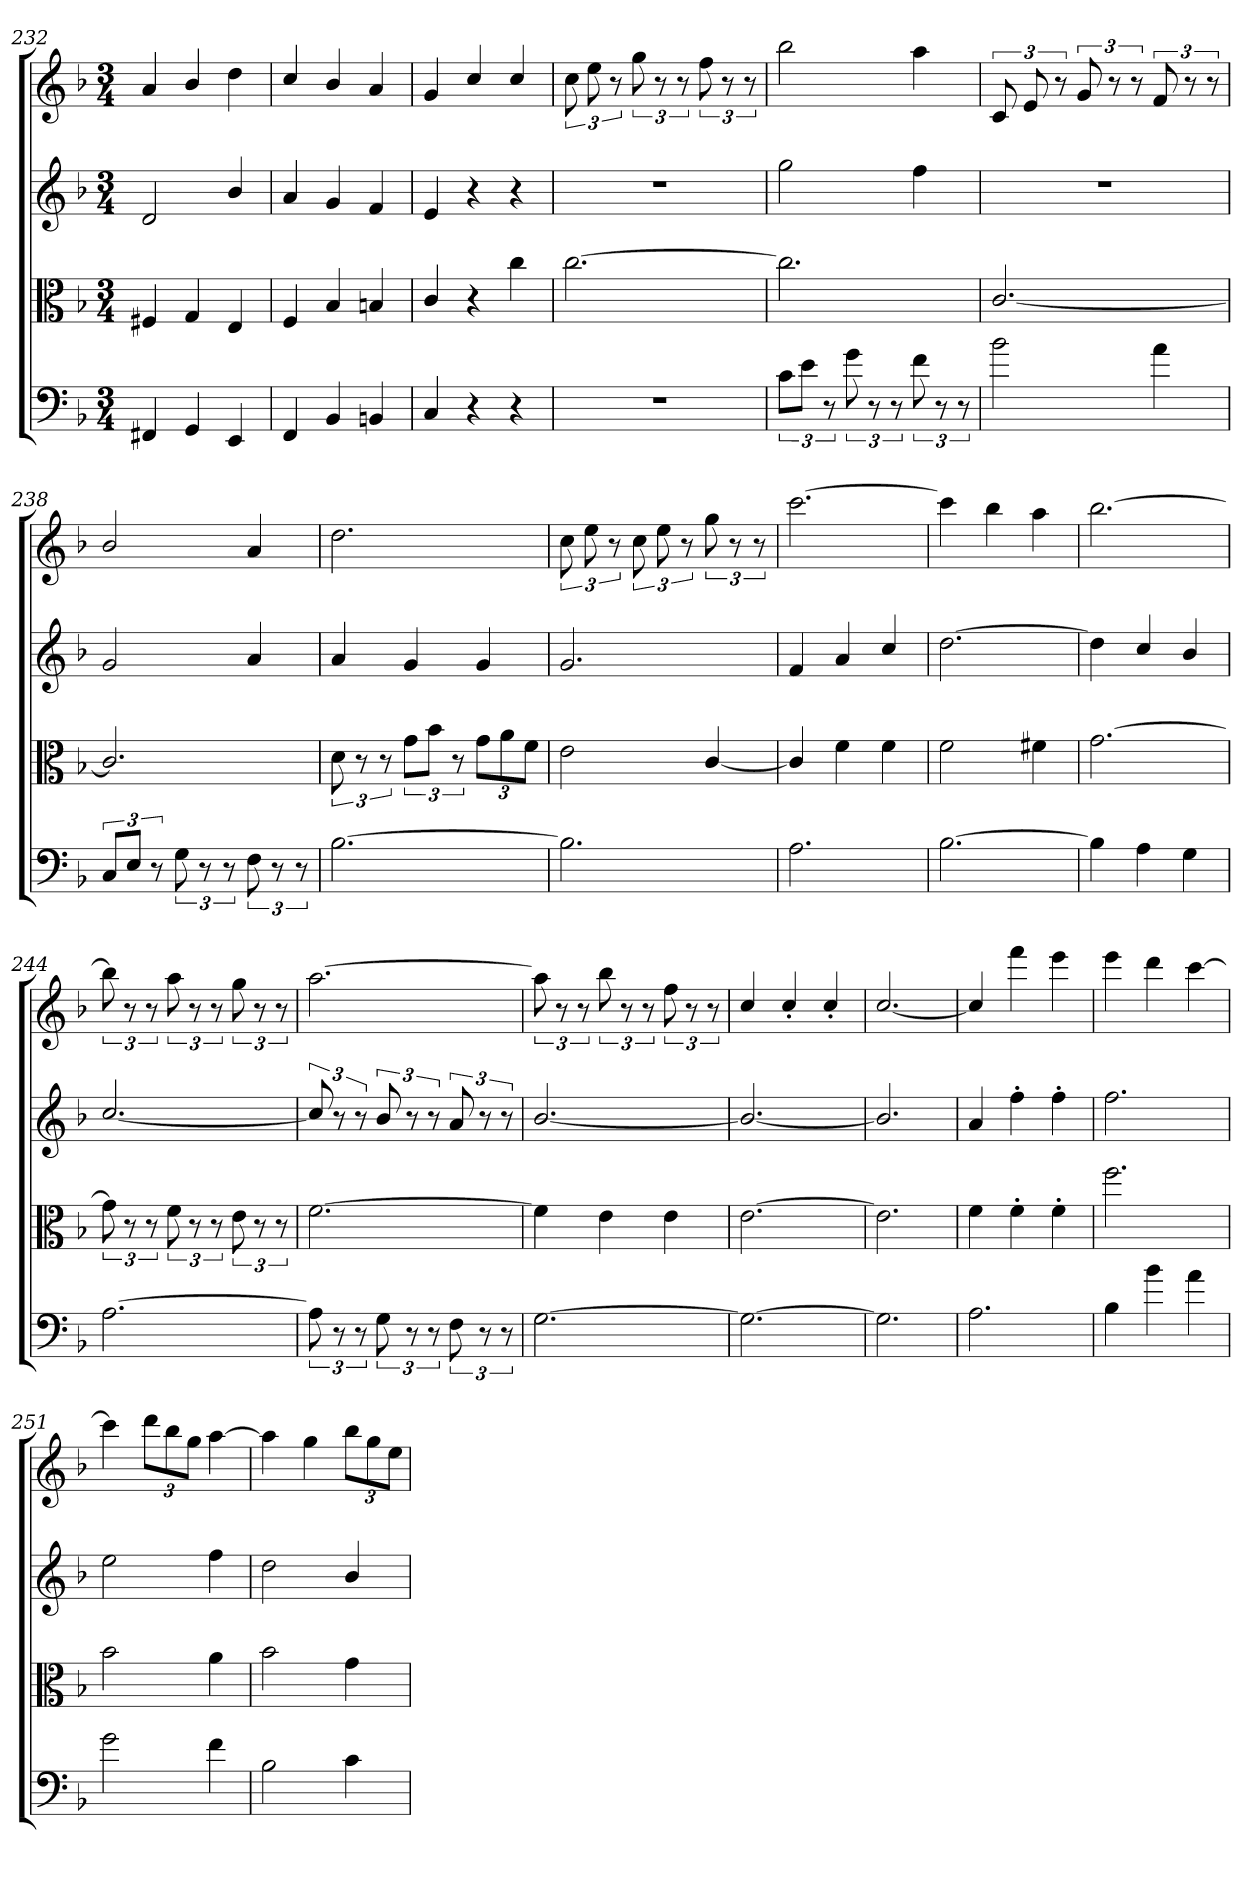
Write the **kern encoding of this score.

**kern	**kern	**kern	**kern
*part4	*part3	*part2	*part1
*staff4	*staff3	*staff2	*staff1
*clefF4	*clefC3	*clefG2	*clefG2
*k[b-]	*k[b-]	*k[b-]	*k[b-]
*F:	*F:	*F:	*F:
*M3/4	*M3/4	*M3/4	*M3/4
=232	=232	=232	=232
4FF#X/	4F#X/	2d/	4a/
4GG/	4G/	.	4b-/
4EE/	4E/	4b-/	4dd\
=233	=233	=233	=233
4FF/	4F/	4a/	4cc/
4BB-/	4B-/	4g/	4b-/
4BBn/	4Bn/	4f/	4a/
=234	=234	=234	=234
4C/	4c/	4e/	4g/
4r	4r	4r	4cc/
4r	4cc\	4r	4cc/
=235	=235	=235	=235
2.r	[2.cc\	2.r	12cc\
.	.	.	12ee\
.	.	.	12r
.	.	.	12gg\
.	.	.	12r
.	.	.	12r
.	.	.	12ff\
.	.	.	12r
.	.	.	12r
=236	=236	=236	=236
12c\L	2.cc\]	2gg\	2bb-\
12e\J	.	.	.
12r	.	.	.
12g\	.	.	.
12r	.	.	.
12r	.	.	.
12f\	.	4ff\	4aa\
12r	.	.	.
12r	.	.	.
=237	=237	=237	=237
2b-\	[2.c/	2.r	12c/
.	.	.	12e/
.	.	.	12r
.	.	.	12g/
.	.	.	12r
.	.	.	12r
4a\	.	.	12f/
.	.	.	12r
.	.	.	12r
=238	=238	=238	=238
12C/L	2.c/]	2g/	2b-/
12E/J	.	.	.
12r	.	.	.
12G\	.	.	.
12r	.	.	.
12r	.	.	.
12F\	.	4a/	4a/
12r	.	.	.
12r	.	.	.
=239	=239	=239	=239
[2.B-\	12d\	4a/	2.dd\
.	12r	.	.
.	12r	.	.
.	12g\L	4g/	.
.	12b-\J	.	.
.	12r	.	.
.	12g\L	4g/	.
.	12a\	.	.
.	12f\J	.	.
=240	=240	=240	=240
2.B-\]	2e\	2.g/	12cc\
.	.	.	12ee\
.	.	.	12r
.	.	.	12cc\
.	.	.	12ee\
.	.	.	12r
.	[4c/	.	12gg\
.	.	.	12r
.	.	.	12r
=241	=241	=241	=241
2.A\	4c/]	4f/	[2.ccc\
.	4f\	4a/	.
.	4f\	4cc/	.
=242	=242	=242	=242
[2.B-\	2f\	[2.dd\	4ccc\]
.	.	.	4bb-\
.	4f#X\	.	4aa\
=243	=243	=243	=243
4B-\]	[2.g\	4dd\]	[2.bb-\
4A\	.	4cc/	.
4G\	.	4b-/	.
=244	=244	=244	=244
[2.A\	12g\]	[2.cc/	12bb-\]
.	12r	.	12r
.	12r	.	12r
.	12f\	.	12aa\
.	12r	.	12r
.	12r	.	12r
.	12e\	.	12gg\
.	12r	.	12r
.	12r	.	12r
=245	=245	=245	=245
12A\]	[2.f\	12cc/]	[2.aa\
12r	.	12r	.
12r	.	12r	.
12G\	.	12b-/	.
12r	.	12r	.
12r	.	12r	.
12F\	.	12a/	.
12r	.	12r	.
12r	.	12r	.
=246	=246	=246	=246
[2.G\	4f\]	[2.b-/	12aa\]
.	.	.	12r
.	.	.	12r
.	4e\	.	12bb-\
.	.	.	12r
.	.	.	12r
.	4e\	.	12ff\
.	.	.	12r
.	.	.	12r
=247	=247	=247	=247
2.G\_	[2.e\	2.b-/_	4cc/
.	.	.	4cc'/
.	.	.	4cc'/
=248	=248	=248	=248
2.G\]	2.e\]	2.b-/]	[2.cc/
=249	=249	=249	=249
2.A\	4f\	4a/	4cc/]
.	4f'\	4ff'\	4fff\
.	4f'\	4ff'\	4eee\
=250	=250	=250	=250
4B-\	2.ff\	2.ff\	4eee\
4b-\	.	.	4ddd\
4a\	.	.	[4ccc\
=251	=251	=251	=251
2g\	2b-\	2ee\	4ccc\]
.	.	.	12ddd\L
.	.	.	12bb-\
.	.	.	12gg\J
4f\	4a\	4ff\	[4aa\
=252	=252	=252	=252
2B-\	2b-\	2dd\	4aa\]
.	.	.	4gg\
4c\	4g\	4b-/	12bb-\L
.	.	.	12gg\
.	.	.	12ee\J
=	=	=	=
*-	*-	*-	*-
